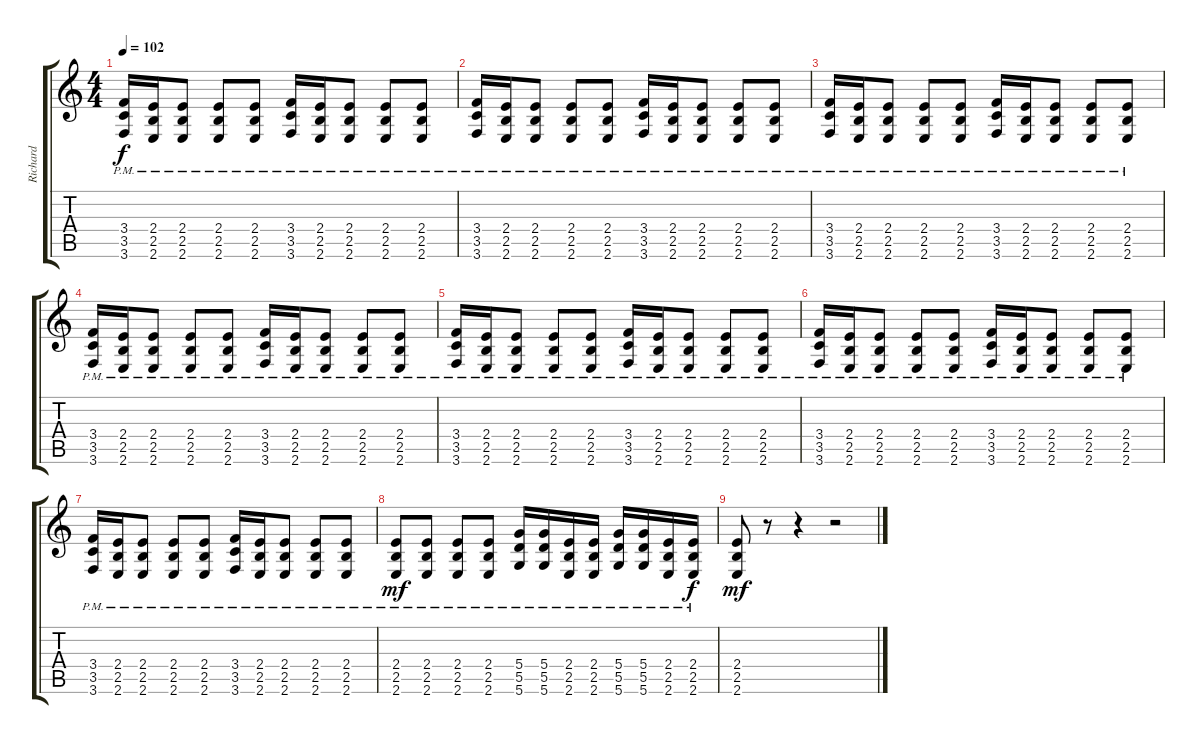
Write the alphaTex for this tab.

\track ("Richard" "Richard") {instrument distortionguitar}
\staff {score tabs}
\tuning (E4 B3 G3 D3 A2 D2) {hide}
\ts (4 4)
\tempo 102
\clef g2
\ks c
(3.4{pm} 3.5{pm} 3.6{pm}).16{dy f} (2.4{pm} 2.5{pm} 2.6{pm}).16 (2.4{pm} 2.5{pm} 2.6{pm}).8 (2.4{pm} 2.5{pm} 2.6{pm}).8 (2.4{pm} 2.5{pm} 2.6{pm}).8 (3.4{pm} 3.5{pm} 3.6{pm}).16 (2.4{pm} 2.5{pm} 2.6{pm}).16 (2.4{pm} 2.5{pm} 2.6{pm}).8 (2.4{pm} 2.5{pm} 2.6{pm}).8 (2.4{pm} 2.5{pm} 2.6{pm}).8 |
(3.4{pm} 3.5{pm} 3.6{pm}).16 (2.4{pm} 2.5{pm} 2.6{pm}).16 (2.4{pm} 2.5{pm} 2.6{pm}).8 (2.4{pm} 2.5{pm} 2.6{pm}).8 (2.4{pm} 2.5{pm} 2.6{pm}).8 (3.4{pm} 3.5{pm} 3.6{pm}).16 (2.4{pm} 2.5{pm} 2.6{pm}).16 (2.4{pm} 2.5{pm} 2.6{pm}).8 (2.4{pm} 2.5{pm} 2.6{pm}).8 (2.4{pm} 2.5{pm} 2.6{pm}).8 |
(3.4{pm} 3.5{pm} 3.6{pm}).16 (2.4{pm} 2.5{pm} 2.6{pm}).16 (2.4{pm} 2.5{pm} 2.6{pm}).8 (2.4{pm} 2.5{pm} 2.6{pm}).8 (2.4{pm} 2.5{pm} 2.6{pm}).8 (3.4{pm} 3.5{pm} 3.6{pm}).16 (2.4{pm} 2.5{pm} 2.6{pm}).16 (2.4{pm} 2.5{pm} 2.6{pm}).8 (2.4{pm} 2.5{pm} 2.6{pm}).8 (2.4{pm} 2.5{pm} 2.6{pm}).8 |
(3.4{pm} 3.5{pm} 3.6{pm}).16 (2.4{pm} 2.5{pm} 2.6{pm}).16 (2.4{pm} 2.5{pm} 2.6{pm}).8 (2.4{pm} 2.5{pm} 2.6{pm}).8 (2.4{pm} 2.5{pm} 2.6{pm}).8 (3.4{pm} 3.5{pm} 3.6{pm}).16 (2.4{pm} 2.5{pm} 2.6{pm}).16 (2.4{pm} 2.5{pm} 2.6{pm}).8 (2.4{pm} 2.5{pm} 2.6{pm}).8 (2.4{pm} 2.5{pm} 2.6{pm}).8 |
(3.4{pm} 3.5{pm} 3.6{pm}).16 (2.4{pm} 2.5{pm} 2.6{pm}).16 (2.4{pm} 2.5{pm} 2.6{pm}).8 (2.4{pm} 2.5{pm} 2.6{pm}).8 (2.4{pm} 2.5{pm} 2.6{pm}).8 (3.4{pm} 3.5{pm} 3.6{pm}).16 (2.4{pm} 2.5{pm} 2.6{pm}).16 (2.4{pm} 2.5{pm} 2.6{pm}).8 (2.4{pm} 2.5{pm} 2.6{pm}).8 (2.4{pm} 2.5{pm} 2.6{pm}).8 |
(3.4{pm} 3.5{pm} 3.6{pm}).16 (2.4{pm} 2.5{pm} 2.6{pm}).16 (2.4{pm} 2.5{pm} 2.6{pm}).8 (2.4{pm} 2.5{pm} 2.6{pm}).8 (2.4{pm} 2.5{pm} 2.6{pm}).8 (3.4{pm} 3.5{pm} 3.6{pm}).16 (2.4{pm} 2.5{pm} 2.6{pm}).16 (2.4{pm} 2.5{pm} 2.6{pm}).8 (2.4{pm} 2.5{pm} 2.6{pm}).8 (2.4{pm} 2.5{pm} 2.6{pm}).8 |
(3.4{pm} 3.5{pm} 3.6{pm}).16 (2.4{pm} 2.5{pm} 2.6{pm}).16 (2.4{pm} 2.5{pm} 2.6{pm}).8 (2.4{pm} 2.5{pm} 2.6{pm}).8 (2.4{pm} 2.5{pm} 2.6{pm}).8 (3.4{pm} 3.5{pm} 3.6{pm}).16 (2.4{pm} 2.5{pm} 2.6{pm}).16 (2.4{pm} 2.5{pm} 2.6{pm}).8 (2.4{pm} 2.5{pm} 2.6{pm}).8 (2.4{pm} 2.5{pm} 2.6{pm}).8 |
(2.4{pm} 2.5{pm} 2.6{pm}).8{dy mf} (2.4{pm} 2.5{pm} 2.6{pm}).8 (2.4{pm} 2.5{pm} 2.6{pm}).8 (2.4{pm} 2.5{pm} 2.6{pm}).8 (5.4{pm} 5.5{pm} 5.6{pm}).16 (5.4{pm} 5.5{pm} 5.6{pm}).16 (2.4{pm} 2.5{pm} 2.6{pm}).16 (2.4{pm} 2.5{pm} 2.6{pm}).16 (5.4{pm} 5.5{pm} 5.6{pm}).16 (5.4{pm} 5.5{pm} 5.6{pm}).16 (2.4{pm} 2.5{pm} 2.6{pm}).16 (2.4{pm} 2.5{pm} 2.6).16{dy f} |
(2.4 2.5 2.6).8{dy mf} r.8 r.4 r.2
